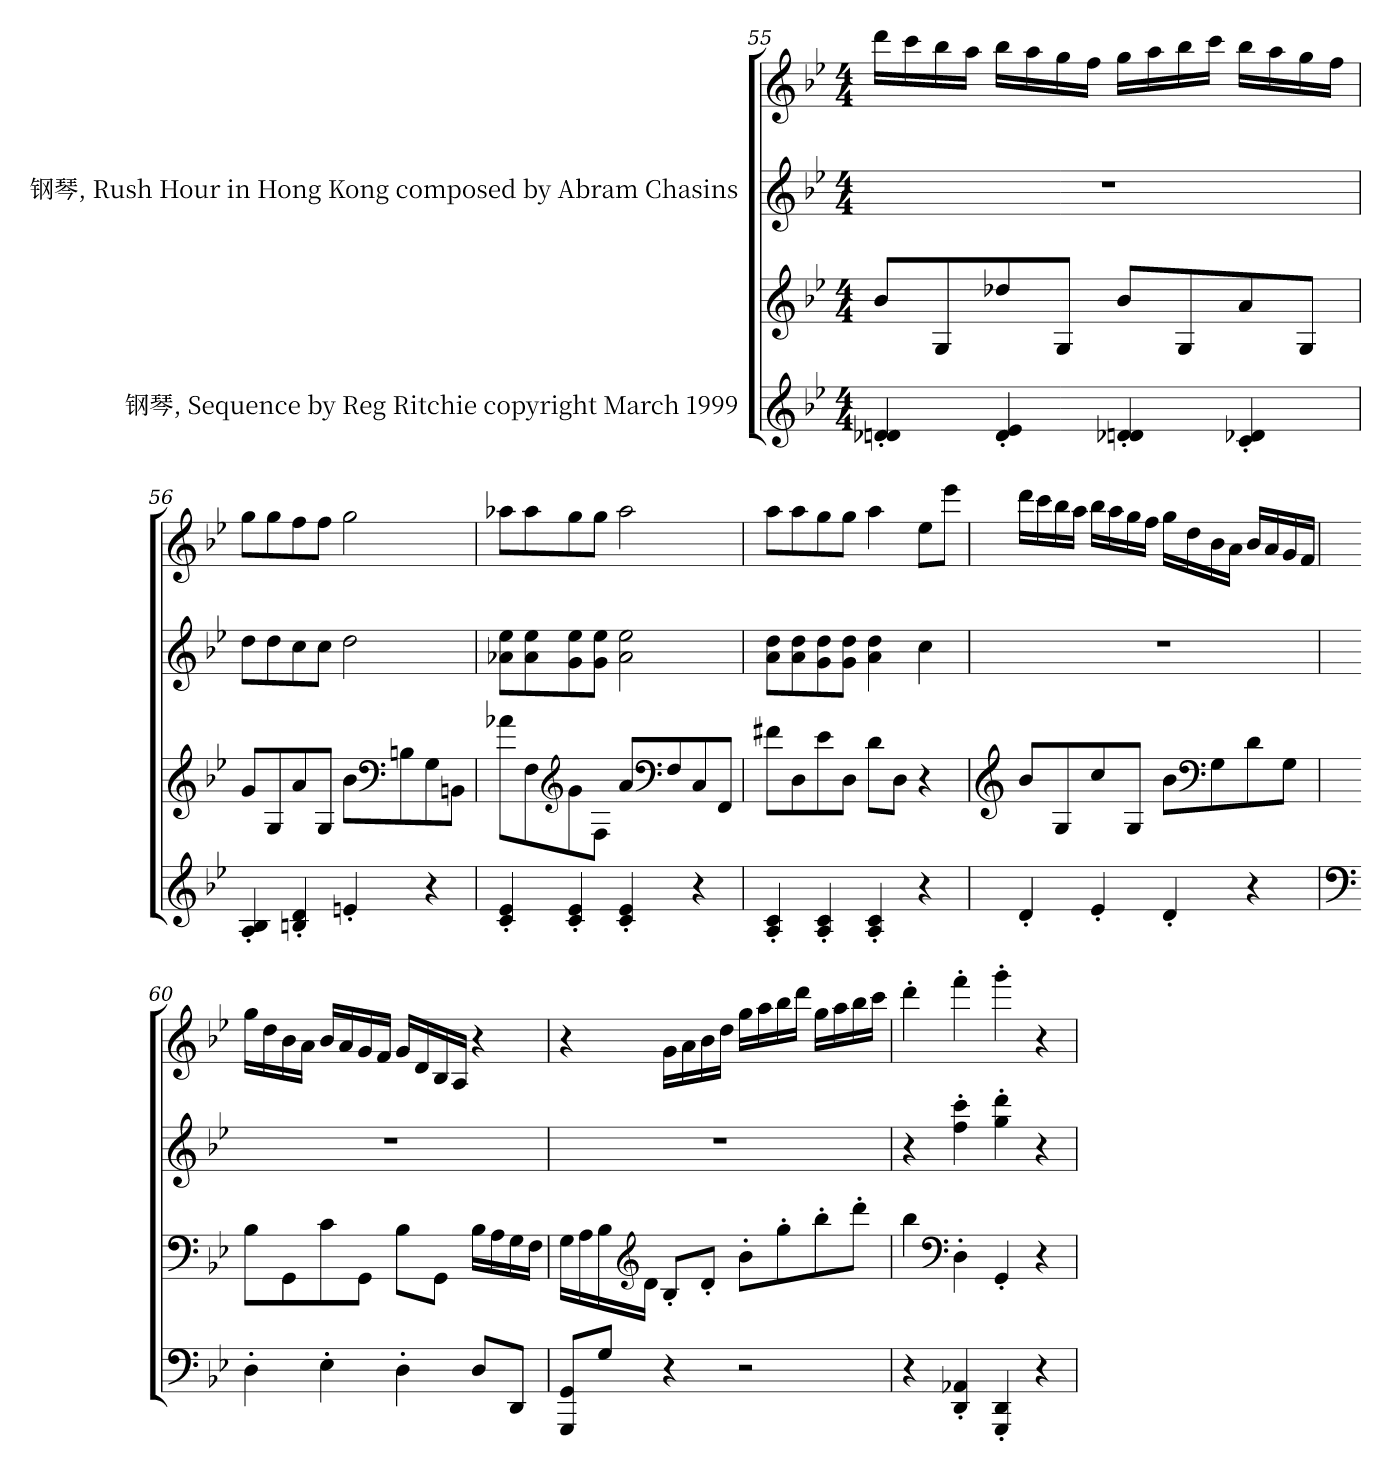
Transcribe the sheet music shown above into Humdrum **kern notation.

**kern	**kern	**kern	**kern
*part2	*part2	*part1	*part1
*staff4	*staff3	*staff2	*staff1
*I"钢琴, Sequence by Reg Ritchie copyright March 1999	*	*I"钢琴, Rush Hour in Hong Kong composed by Abram Chasins	*
*clefG2	*clefG2	*clefG2	*clefG2
*k[b-e-]	*k[b-e-]	*k[b-e-]	*k[b-e-]
*M4/4	*M4/4	*M4/4	*M4/4
=55	=55	=55	=55
4d-X/' 4dn/'	8b-/L	1r	16ddd\LL
.	.	.	16ccc\
.	8G/	.	16bb-\
.	.	.	16aa\JJ
4d/' 4e-/'	8dd-X/	.	16bb-\LL
.	.	.	16aa\
.	8G/J	.	16gg\
.	.	.	16ff\JJ
4d-X/' 4dn/'	8b-/L	.	16gg\LL
.	.	.	16aa\
.	8G/	.	16bb-\
.	.	.	16ccc\JJ
4c/' 4d-X/'	8a/	.	16bb-\LL
.	.	.	16aa\
.	8G/J	.	16gg\
.	.	.	16ff\JJ
=56	=56	=56	=56
4A/' 4B-/'	8g/L	8dd\L	8gg\L
.	8G/	8dd\	8gg\
4Bn/' 4d/'	8a/	8cc\	8ff\
.	8G/J	8cc\J	8ff\J
4en'/	8b-\L	2dd\	2gg\
*	*clefF4	*	*
.	8Bn\	.	.
4r	8G\	.	.
.	8BBn\J	.	.
!!LO:LB:g=z
=57	=57	=57	=57
4c/' 4e-/'	8a-X\L	8a-X\ 8ee-\L	8aa-X\L
.	8F\	8a-\ 8ee-\	8aa-\
*	*clefG2	*	*
4c/' 4e-/'	8g\	8g\ 8ee-\	8gg\
.	8F\J	8g\ 8ee-\J	8gg\J
4c/' 4e-/'	8a-/L	2a-\ 2ee-\	2aa-\
*	*clefF4	*	*
.	8F/	.	.
4r	8C/	.	.
.	8FF/J	.	.
=58	=58	=58	=58
4A/' 4c/'	8f#X\L	8a\ 8dd\L	8aa\L
.	8D\	8a\ 8dd\	8aa\
4A/' 4c/'	8e-\	8g\ 8dd\	8gg\
.	8D\J	8g\ 8dd\J	8gg\J
4A/' 4c/'	8d\L	4a\ 4dd\	4aa\
.	8D\J	.	.
4r	4r	4cc\	8ee-\L
.	.	.	8eee-\J
=59	=59	=59	=59
*	*clefG2	*	*
4d'/	8b-/L	1r	16ddd\LL
.	.	.	16ccc\
.	8G/	.	16bb-\
.	.	.	16aa\JJ
4e-'/	8cc/	.	16bb-\LL
.	.	.	16aa\
.	8G/J	.	16gg\
.	.	.	16ff\JJ
4d'/	8b-\L	.	16gg\LL
.	.	.	16dd\
*	*clefF4	*	*
.	8G\	.	16b-\
.	.	.	16a\JJ
4r	8d\	.	16b-/LL
.	.	.	16a/
.	8G\J	.	16g/
.	.	.	16f/JJ
!!LO:PB:g=z
=60	=60	=60	=60
*clefF4	*	*	*
4D'\	8B-\L	1r	16gg\LL
.	.	.	16dd\
.	8GG\	.	16b-\
.	.	.	16a\JJ
4E-'\	8c\	.	16b-/LL
.	.	.	16a/
.	8GG\J	.	16g/
.	.	.	16f/JJ
4D'\	8B-\L	.	16g/LL
.	.	.	16d/
.	8GG\J	.	16B-/
.	.	.	16A/JJ
8D/L	16B-\LL	.	4r
.	16A\	.	.
8DD/J	16G\	.	.
.	16F\JJ	.	.
=61	=61	=61	=61
8GGG/ 8GG/L	16G\LL	1r	4r
.	16A\	.	.
8G/J	16B-\	.	.
*	*clefG2	*	*
.	16d\JJ	.	.
4r	8B-'/L	.	16g\LL
.	.	.	16a\
.	8d'/J	.	16b-\
.	.	.	16dd\JJ
2r	8b-'\L	.	16gg\LL
.	.	.	16aa\
.	8gg'\	.	16bb-\
.	.	.	16ddd\JJ
.	8bb-'\	.	16gg\LL
.	.	.	16aa\
.	8ddd'\J	.	16bb-\
.	.	.	16ccc\JJ
=62	=62	=62	=62
4r	4bb-\	4r	4ddd'\
*	*clefF4	*	*
4DD/' 4AA-X/'	4D'\	4ff\' 4ccc\'	4fff'\
4GGG/' 4DD/'	4GG'/	4gg\' 4ddd\'	4ggg'\
4r	4r	4r	4r
=	=	=	=
*-	*-	*-	*-
